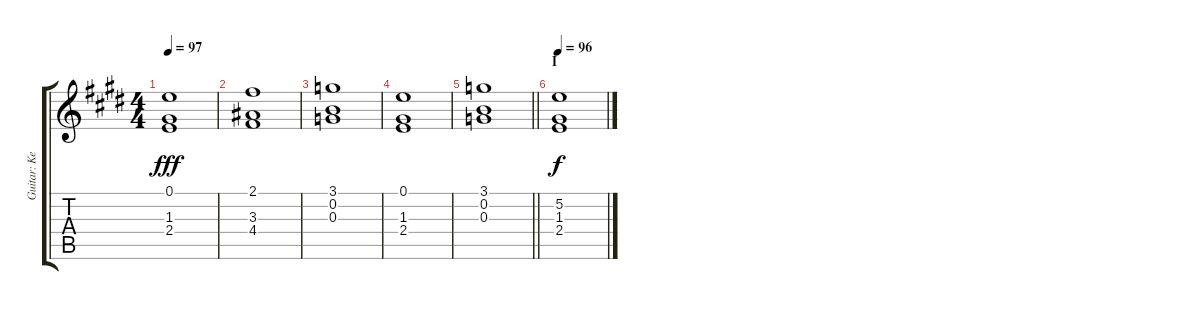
\track ("Guitar: Kevin" "Guitar: Ke") {instrument distortionguitar}
\staff {score tabs}
\tuning (E4 B3 G3 D3 A2 E2) {hide}
\ts (4 4)
\tempo 97
\clef g2
\ks e
(0.1 1.3 2.4).1{dy fff} |
(2.1 3.3 4.4).1 |
(3.1 0.2 0.3).1 |
(0.1 1.3 2.4).1 |
\barLineRight lightlight
(3.1 0.2 0.3).1 |
\section ("" "I")
\tempo 96
(5.2 1.3 2.4).1{dy f}
